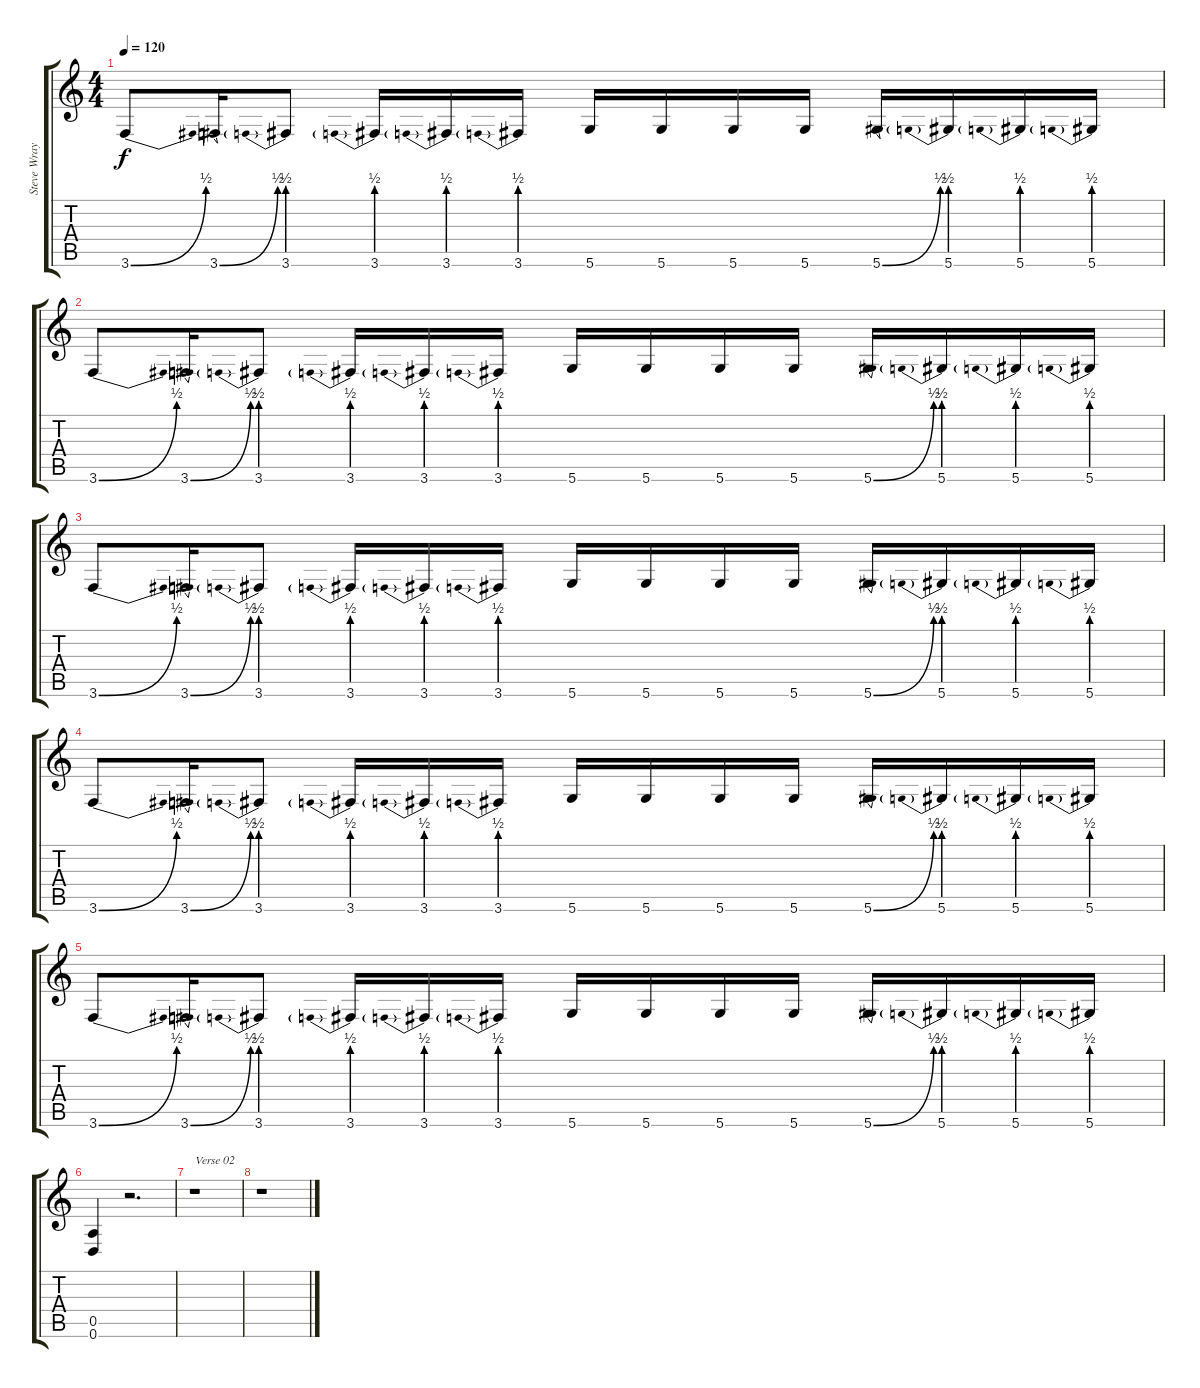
\track ("Steve Wray" "Steve Wray") {instrument distortionguitar}
\staff {score tabs}
\tuning (E4 B3 G3 D3 A2 D2) {hide}
\ts (4 4)
\tempo 120
\clef g2
\ks c
3.6{be (bend 0 0 60 2)}.8{dy f} 3.6{be (bend 0 0 60 2)}.16 3.6{be (prebend 0 2 60 2)}.8 3.6{be (prebend 0 2 60 2)}.16 3.6{be (prebend 0 2 60 2)}.16 3.6{be (prebend 0 2 60 2)}.16 5.6.16 5.6.16 5.6.16 5.6.16 5.6{be (bend 0 0 60 2)}.16 5.6{be (prebend 0 2 60 2)}.16 5.6{be (prebend 0 2 60 2)}.16 5.6{be (prebend 0 2 60 2)}.16 |
3.6{be (bend 0 0 60 2)}.8 3.6{be (bend 0 0 60 2)}.16 3.6{be (prebend 0 2 60 2)}.8 3.6{be (prebend 0 2 60 2)}.16 3.6{be (prebend 0 2 60 2)}.16 3.6{be (prebend 0 2 60 2)}.16 5.6.16 5.6.16 5.6.16 5.6.16 5.6{be (bend 0 0 60 2)}.16 5.6{be (prebend 0 2 60 2)}.16 5.6{be (prebend 0 2 60 2)}.16 5.6{be (prebend 0 2 60 2)}.16 |
3.6{be (bend 0 0 60 2)}.8 3.6{be (bend 0 0 60 2)}.16 3.6{be (prebend 0 2 60 2)}.8 3.6{be (prebend 0 2 60 2)}.16 3.6{be (prebend 0 2 60 2)}.16 3.6{be (prebend 0 2 60 2)}.16 5.6.16 5.6.16 5.6.16 5.6.16 5.6{be (bend 0 0 60 2)}.16 5.6{be (prebend 0 2 60 2)}.16 5.6{be (prebend 0 2 60 2)}.16 5.6{be (prebend 0 2 60 2)}.16 |
3.6{be (bend 0 0 60 2)}.8 3.6{be (bend 0 0 60 2)}.16 3.6{be (prebend 0 2 60 2)}.8 3.6{be (prebend 0 2 60 2)}.16 3.6{be (prebend 0 2 60 2)}.16 3.6{be (prebend 0 2 60 2)}.16 5.6.16 5.6.16 5.6.16 5.6.16 5.6{be (bend 0 0 60 2)}.16 5.6{be (prebend 0 2 60 2)}.16 5.6{be (prebend 0 2 60 2)}.16 5.6{be (prebend 0 2 60 2)}.16 |
3.6{be (bend 0 0 60 2)}.8 3.6{be (bend 0 0 60 2)}.16 3.6{be (prebend 0 2 60 2)}.8 3.6{be (prebend 0 2 60 2)}.16 3.6{be (prebend 0 2 60 2)}.16 3.6{be (prebend 0 2 60 2)}.16 5.6.16 5.6.16 5.6.16 5.6.16 5.6{be (bend 0 0 60 2)}.16 5.6{be (prebend 0 2 60 2)}.16 5.6{be (prebend 0 2 60 2)}.16 5.6{be (prebend 0 2 60 2)}.16 |
(0.5 0.6).4 r.2{d} |
r.1{txt "Verse 02"} |
r.1
